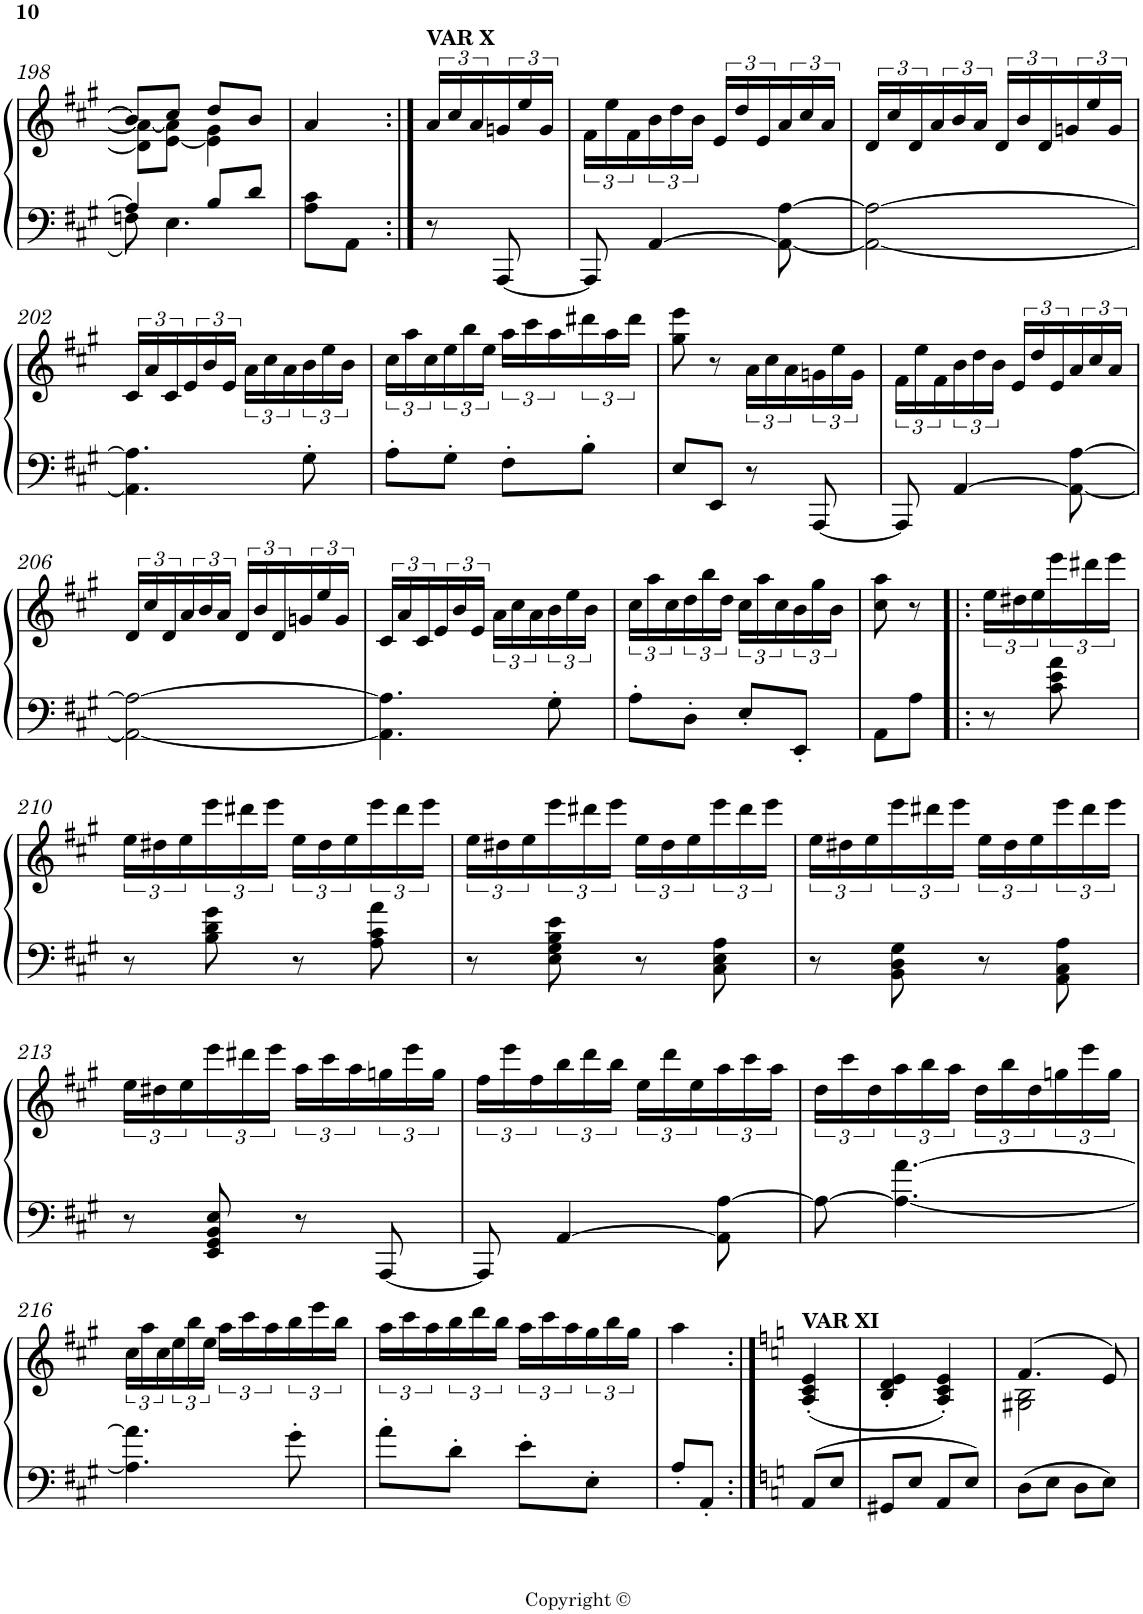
**kern	**kern
*part1	*part1
*staff2	*staff1
*I"Piano	*
*I'Pno.	*
!!LO:PB:g=z
*clefF4	*clefG2
*k[f#c#g#]	*k[f#c#g#]
*M2/4	*M2/4
=198	=198
*^	*^
4A/]	8Fn\	8b/L]	8d\] 8a\_L
.	4.E\	8cc#/J	[8e\ 8a\]J
8B/L	.	8dd/L	4e\] 4g#\
8d/J	.	8b/J	.
*v	*v	*	*
*	*v	*v
=199	=199
8A\ 8c#\L	4a/
8AA\J	.
=199X20:|!	=199X20:|!
!	!LO:TX:a:B:t=VAR X
8r	24a/LL
.	24cc#/
.	24a/
[8AAA/	24gn/
.	24ee/
.	24g/JJ
=200	=200
8AAA/]	24f#\LL
.	24ee\
.	24f#\
[4AA/	24b\
.	24dd\
.	24b\JJ
.	24e/LL
.	24dd/
.	24e/
8AA\_ [8A\	24a/
.	24cc#/
.	24a/JJ
=201	=201
2AA\_ 2A\_	24d/LL
.	24cc#/
.	24d/
.	24a/
.	24b/
.	24a/JJ
.	24d/LL
.	24b/
.	24d/
.	24gn/
.	24ee/
.	24g/JJ
!!LO:LB:g=z
=202	=202
4.AA\] 4.A\]	24c#/LL
.	24a/
.	24c#/
.	24e/
.	24b/
.	24e/JJ
.	24a\LL
.	24cc#\
.	24a\
8G#'\	24b\
.	24ee\
.	24b\JJ
=203	=203
8A'\L	24cc#\LL
.	24aa\
.	24cc#\
8G#'\J	24ee\
.	24bb\
.	24ee\JJ
8F#'\L	24aa\LL
.	24ccc#\
.	24aa\
8B'\J	24ddd#X\
.	24aa\
.	24ddd#\JJ
=204	=204
8E/L	8gg#\ 8eee\
8EE/J	8r
8r	24a\LL
.	24cc#\
.	24a\
[8AAA/	24gn\
.	24ee\
.	24g\JJ
=205	=205
8AAA/]	24f#\LL
.	24ee\
.	24f#\
[4AA/	24b\
.	24dd\
.	24b\JJ
.	24e/LL
.	24dd/
.	24e/
8AA\_ [8A\	24a/
.	24cc#/
.	24a/JJ
!!LO:LB:g=z
=206	=206
2AA\_ 2A\_	24d/LL
.	24cc#/
.	24d/
.	24a/
.	24b/
.	24a/JJ
.	24d/LL
.	24b/
.	24d/
.	24gn/
.	24ee/
.	24g/JJ
=207	=207
4.AA\] 4.A\]	24c#/LL
.	24a/
.	24c#/
.	24e/
.	24b/
.	24e/JJ
.	24a\LL
.	24cc#\
.	24a\
8G#'\	24b\
.	24ee\
.	24b\JJ
=208	=208
8A'\L	24cc#\LL
.	24aa\
.	24cc#\
8D'\J	24dd\
.	24bb\
.	24dd\JJ
8E'/L	24cc#\LL
.	24aa\
.	24cc#\
8EE'/J	24b\
.	24gg#\
.	24b\JJ
=209	=209
8AA\L	8cc#\ 8aa\
8A\J	8r
=209X21!|:	=209X21!|:
8r	24ee\LL
.	24dd#X\
.	24ee\
8c#\ 8e\ 8a\	24eee\
.	24ddd#X\
.	24eee\JJ
!!LO:LB:g=z
=210	=210
8r	24ee\LL
.	24dd#X\
.	24ee\
8B\ 8d\ 8g#\	24eee\
.	24ddd#X\
.	24eee\JJ
8r	24ee\LL
.	24dd#\
.	24ee\
8A\ 8c#\ 8a\	24eee\
.	24ddd#\
.	24eee\JJ
=211	=211
8r	24ee\LL
.	24dd#X\
.	24ee\
8E\ 8G#\ 8B\ 8e\	24eee\
.	24ddd#X\
.	24eee\JJ
8r	24ee\LL
.	24dd#\
.	24ee\
8C#\ 8E\ 8A\	24eee\
.	24ddd#\
.	24eee\JJ
=212	=212
8r	24ee\LL
.	24dd#X\
.	24ee\
8BB\ 8D\ 8G#\	24eee\
.	24ddd#X\
.	24eee\JJ
8r	24ee\LL
.	24dd#\
.	24ee\
8AA\ 8C#\ 8A\	24eee\
.	24ddd#\
.	24eee\JJ
!!LO:LB:g=z
=213	=213
8r	24ee\LL
.	24dd#X\
.	24ee\
8EE/ 8GG#/ 8BB/ 8E/	24eee\
.	24ddd#X\
.	24eee\JJ
8r	24aa\LL
.	24ccc#\
.	24aa\
[8AAA/	24ggn\
.	24eee\
.	24gg\JJ
=214	=214
8AAA/]	24ff#\LL
.	24eee\
.	24ff#\
[4AA/	24bb\
.	24ddd\
.	24bb\JJ
.	24ee\LL
.	24ddd\
.	24ee\
8AA\] [8A\	24aa\
.	24ccc#\
.	24aa\JJ
=215	=215
8A\_	24dd\LL
.	24ccc#\
.	24dd\
4.A\_ [4.a\	24aa\
.	24bb\
.	24aa\JJ
.	24dd\LL
.	24bb\
.	24dd\
.	24ggn\
.	24eee\
.	24gg\JJ
!!LO:LB:g=z
=216	=216
4.A\] 4.a\]	24cc#\LL
.	24aa\
.	24cc#\
.	24ee\
.	24bb\
.	24ee\JJ
.	24aa\LL
.	24ccc#\
.	24aa\
8g#'\	24bb\
.	24eee\
.	24bb\JJ
=217	=217
8a'\L	24aa\LL
.	24ccc#\
.	24aa\
8d'\J	24bb\
.	24ddd\
.	24bb\JJ
8e'\L	24aa\LL
.	24ccc#\
.	24aa\
8E'\J	24gg#\
.	24bb\
.	24gg#\JJ
=218	=218
8A'/L	4aa\
8AA'/J	.
=218X22:|!	=218X22:|!
*k[]	*k[]
!	!LO:TX:a:B:t=VAR XI
8AA/L	(<4A/' 4c/' 4e/'
8E/J	.
=219	=219
8GG#X/L	4B/' 4d/' 4e/'
8E/J	.
8AA/L	4A/' 4c/' 4e/')
8E/J	.
=220	=220
*	*^
8D\L	(>4.f/	2G#X\ 2B\
8E\J	.	.
8D\L	.	.
8E\J	8e/)	.
*	*v	*v
=	=
*-	*-
